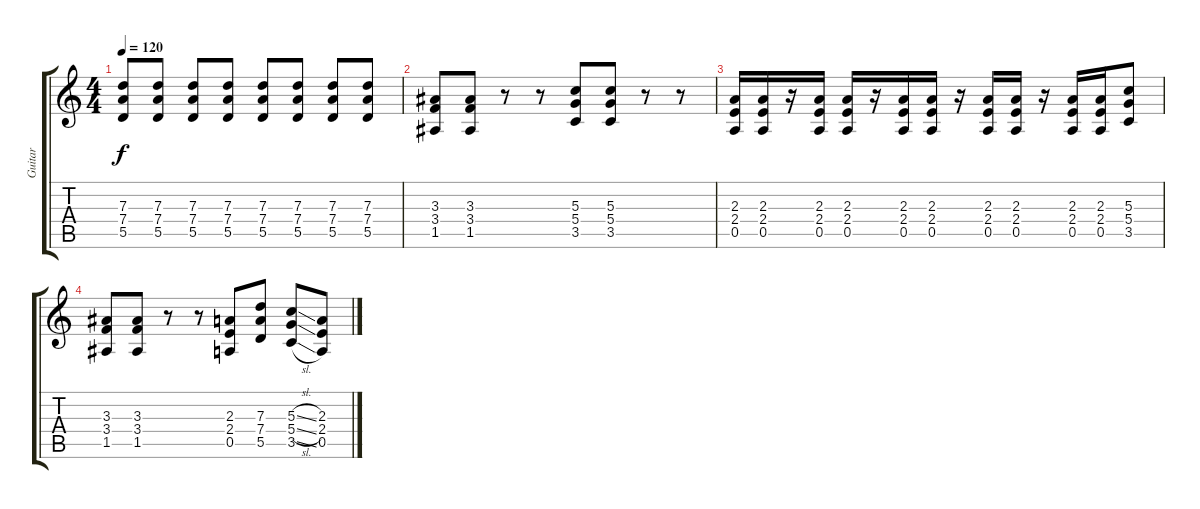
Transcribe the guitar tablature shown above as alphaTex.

\track ("Guitar" "Guitar") {instrument distortionguitar}
\staff {score tabs}
\tuning (E4 B3 G3 D3 A2 E2) {hide}
\ts (4 4)
\tempo 120
\clef g2
\ks c
(7.3 7.4 5.5).8{dy f} (7.3 7.4 5.5).8 (7.3 7.4 5.5).8 (7.3 7.4 5.5).8 (7.3 7.4 5.5).8 (7.3 7.4 5.5).8 (7.3 7.4 5.5).8 (7.3 7.4 5.5).8 |
(3.3 3.4 1.5).8 (3.3 3.4 1.5).8 r.8 r.8 (5.3 5.4 3.5).8 (5.3 5.4 3.5).8 r.8 r.8 |
(2.3 2.4 0.5).16 (2.3 2.4 0.5).16 r.16 (2.3 2.4 0.5).16 (2.3 2.4 0.5).16 r.16 (2.3 2.4 0.5).16 (2.3 2.4 0.5).16 r.16 (2.3 2.4 0.5).16 (2.3 2.4 0.5).16 r.16 (2.3 2.4 0.5).16 (2.3 2.4 0.5).16 (5.3 5.4 3.5).8 |
(3.3 3.4 1.5).8 (3.3 3.4 1.5).8 r.8 r.8 (2.3 2.4 0.5).8 (7.3 7.4 5.5).8 (5.3{sl} 5.4{sl} 3.5{sl}).8 (2.3 2.4 0.5).8
